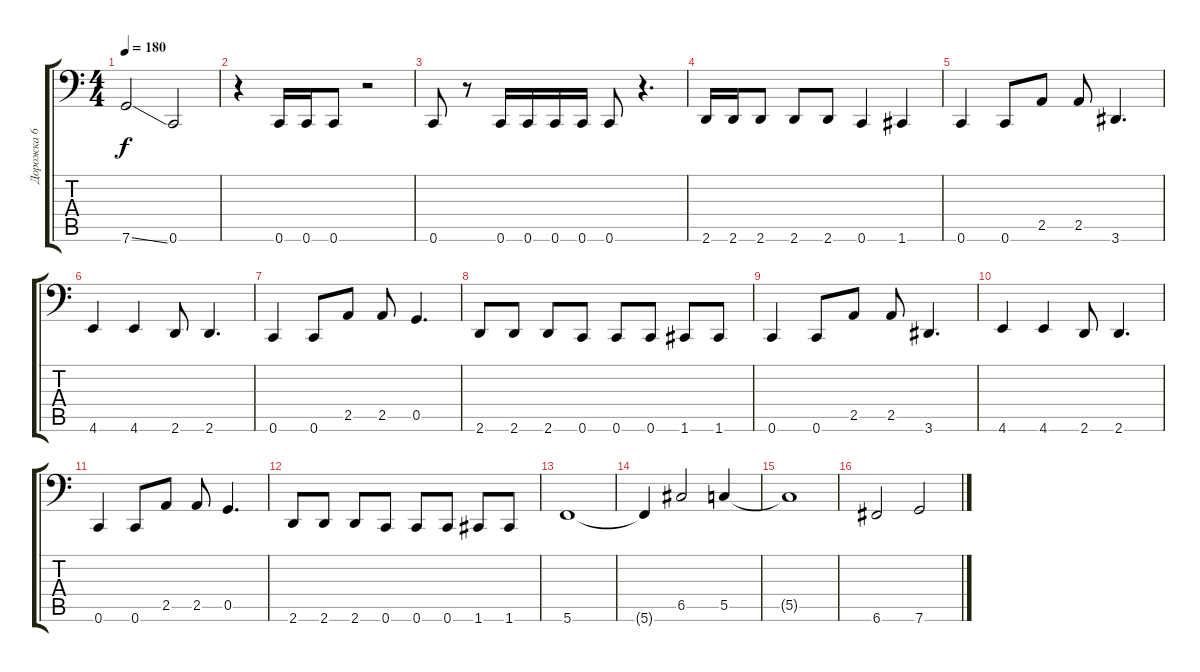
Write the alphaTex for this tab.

\track ("Дорожка 6" "Дорожка 6") {instrument electricbasspick}
\staff {score tabs}
\tuning (D3 A2 F2 C2 G1 C1) {hide}
\ts (4 4)
\tempo 180
\clef f4
\ks c
7.6{ss}.2{dy f} 0.6.2 |
r.4 0.6.16 0.6.16 0.6.8 r.2 |
0.6.8 r.8 0.6.16 0.6.16 0.6.16 0.6.16 0.6.8 r.4{d} |
2.6.16 2.6.16 2.6.8 2.6.8 2.6.8 0.6.4 1.6.4 |
0.6.4 0.6.8 2.5.8 2.5.8 3.6.4{d} |
4.6.4 4.6.4 2.6.8 2.6.4{d} |
0.6.4 0.6.8 2.5.8 2.5.8 0.5.4{d} |
2.6.8 2.6.8 2.6.8 0.6.8 0.6.8 0.6.8 1.6.8 1.6.8 |
0.6.4 0.6.8 2.5.8 2.5.8 3.6.4{d} |
4.6.4 4.6.4 2.6.8 2.6.4{d} |
0.6.4 0.6.8 2.5.8 2.5.8 0.5.4{d} |
2.6.8 2.6.8 2.6.8 0.6.8 0.6.8 0.6.8 1.6.8 1.6.8 |
5.6.1 |
5.6{t}.4 6.5.2 5.5.4 |
5.5{t}.1 |
6.6.2 7.6.2
